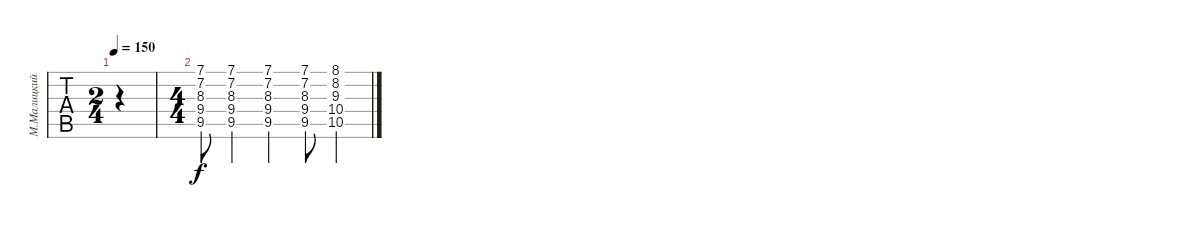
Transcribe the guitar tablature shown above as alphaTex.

\track ("М.Малицкий" "М.Малицкий") {instrument electricguitarclean}
\staff {tabs}
\tuning (D4 A3 F3 C3 G2 D2) {hide}
\ts (2 4)
\tempo 150
\clef g2
\ks c
|
\ts (4 4)
(7.1 7.2 8.3 9.4 9.5).8 (7.1 7.2 8.3 9.4 9.5).4 (7.1 7.2 8.3 9.4 9.5).4 (7.1 7.2 8.3 9.4 9.5).8 (8.1 8.2 9.3 10.4 10.5).4
